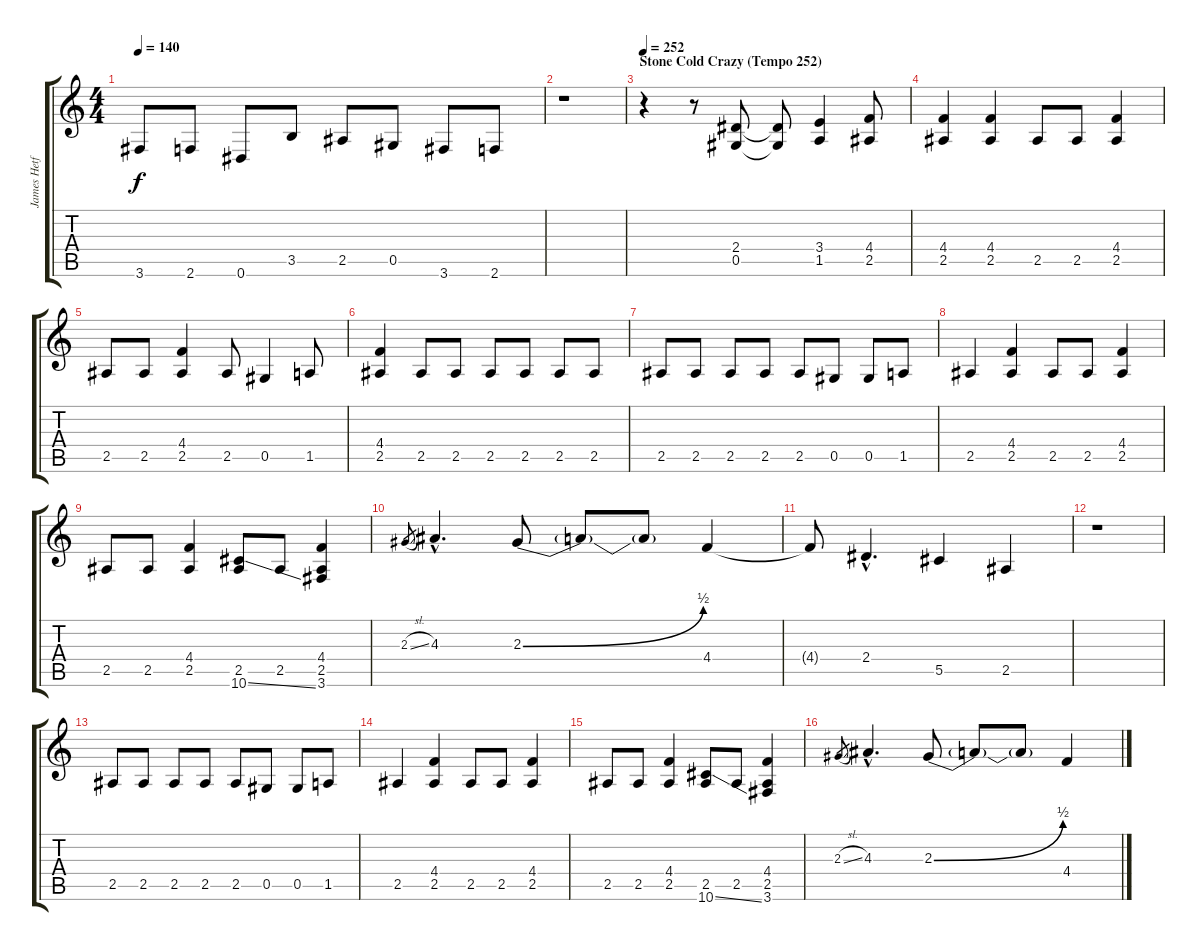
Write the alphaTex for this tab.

\track ("James Hetfield (Distortion Guitar)" "James Hetf") {instrument distortionguitar}
\staff {score tabs}
\tuning (Eb4 Bb3 Gb3 Db3 Ab2 Eb2) {hide}
\ts (4 4)
\tempo 140
\clef g2
\ks c
3.6.8{dy f} 2.6.8 0.6.8 3.5.8 2.5.8 0.5.8 3.6.8 2.6.8 |
r.1 |
\section ("" "Stone Cold Crazy (Tempo 252)")
\tempo 252
r.4 r.8 (2.4 0.5).8 (2.4{t} 0.5{t}).8 (3.4 1.5).4 (4.4 2.5).8 |
(4.4 2.5).4 (4.4 2.5).4 2.5.8 2.5.8 (4.4 2.5).4 |
2.5.8 2.5.8 (4.4 2.5).4 2.5.8 0.5.4 1.5.8 |
(4.4 2.5).4 2.5.8 2.5.8 2.5.8 2.5.8 2.5.8 2.5.8 |
2.5.8 2.5.8 2.5.8 2.5.8 2.5.8 0.5.8 0.5.8 1.5.8 |
2.5.4 (4.4 2.5).4 2.5.8 2.5.8 (4.4 2.5).4 |
2.5.8 2.5.8 (4.4 2.5).4 (2.5 10.6{ss}).8 2.5.8 (4.4 2.5 3.6).4 |
2.3{sl}.8{gr} 4.3{hac}.4{d} 2.3{be (bend 0 0 60 2)}.8 2.3{t}.8 2.3{t}.8 4.4.4 |
4.4{t}.8 2.4{hac}.4{d} 5.5.4 2.5.4 |
r.1 |
2.5.8 2.5.8 2.5.8 2.5.8 2.5.8 0.5.8 0.5.8 1.5.8 |
2.5.4 (4.4 2.5).4 2.5.8 2.5.8 (4.4 2.5).4 |
2.5.8 2.5.8 (4.4 2.5).4 (2.5 10.6{ss}).8 2.5.8 (4.4 2.5 3.6).4 |
2.3{sl}.8{gr} 4.3{hac}.4{d} 2.3{be (bend 0 0 60 2)}.8 2.3{t}.8 2.3{t}.8 4.4.4
